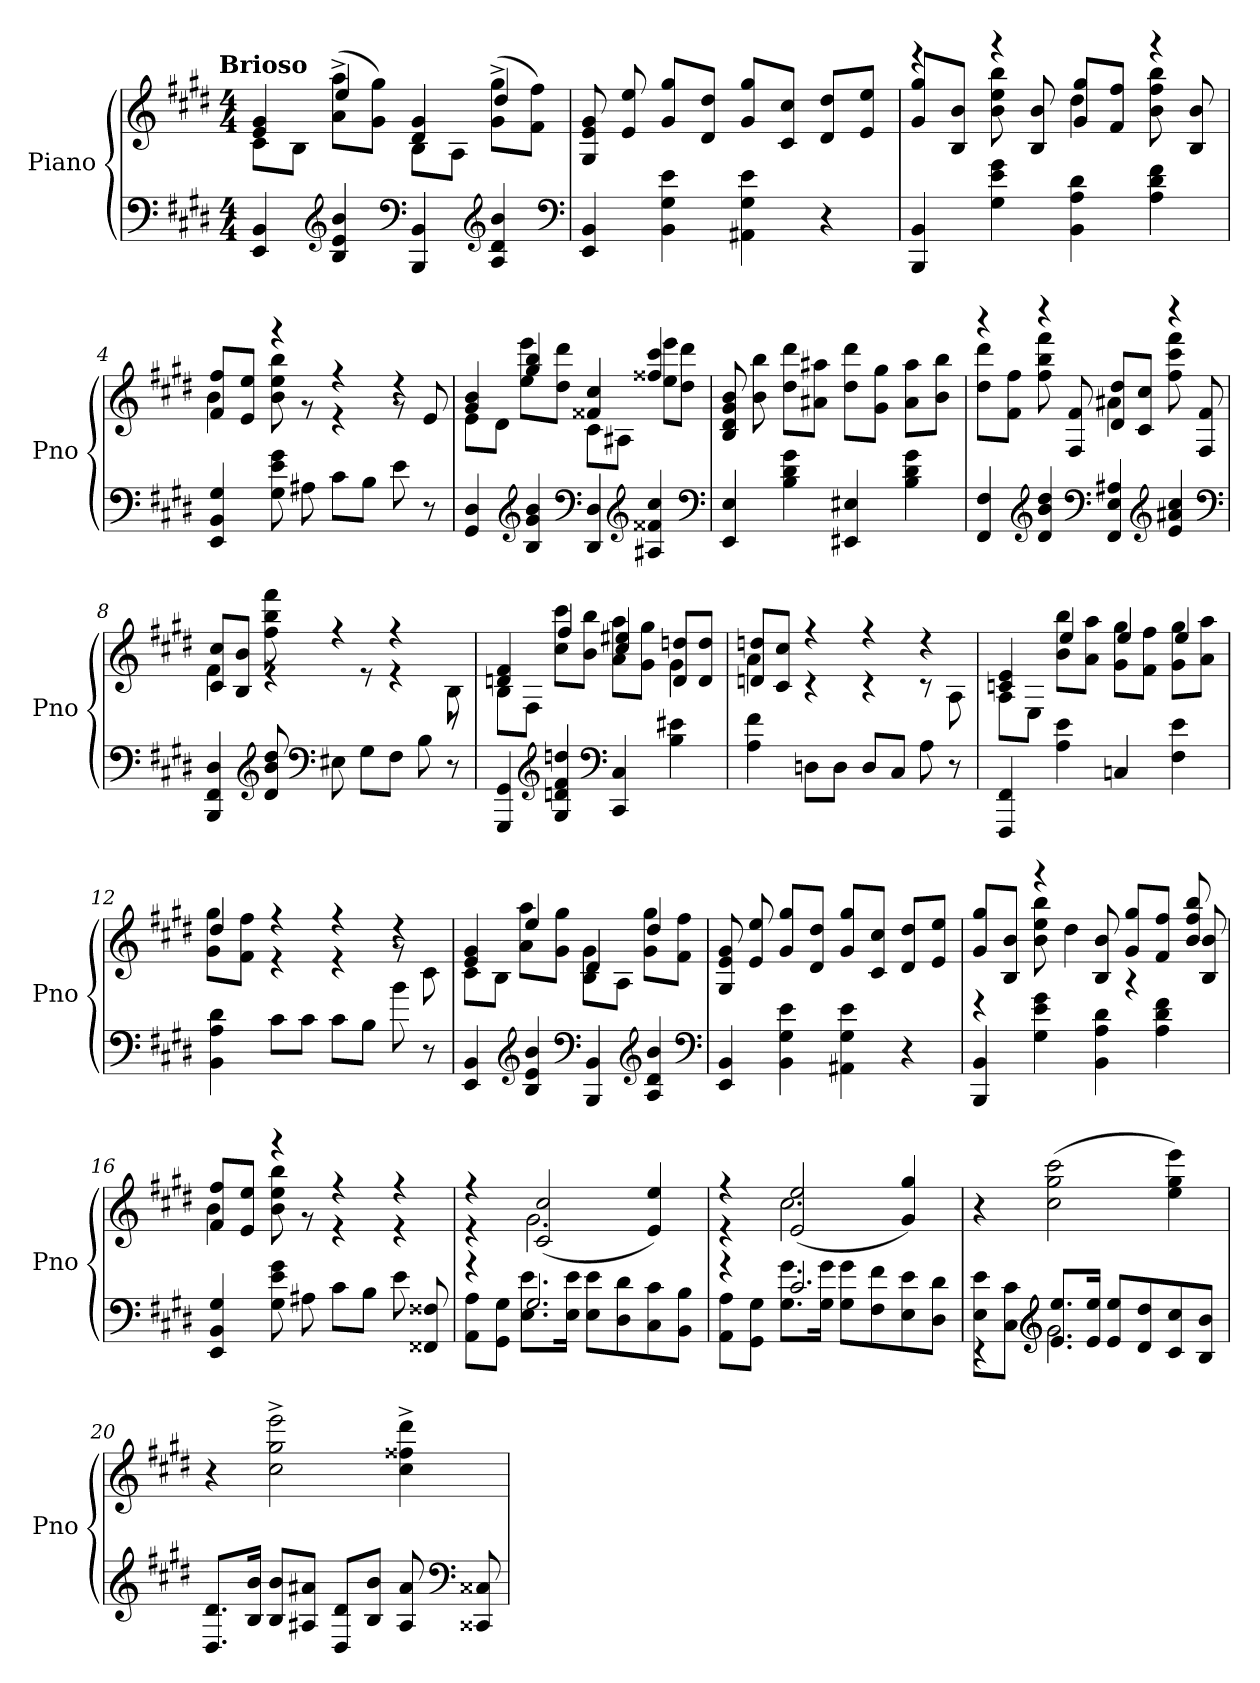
**kern	**kern
*part1	*part1
*staff2	*staff1
*I"Piano	*
*I'Pno	*
*clefF4	*clefG2
*k[f#c#g#d#]	*k[f#c#g#d#]
!!LO:TX:omd:t=Brioso
*M4/4	*M4/4
*MM144	*MM144
=1	=1
*	*^
4EE/ 4BB/	8c#\L	4e/ 4g#/
.	8B\J	.
*clefG2	*	*
4B/ 4e/ 4b/	(8a^\ 8aa^\L	4ee/
.	8g#\ 8gg#\J)	.
*clefF4	*	*
4BBB/ 4BB/	8B\L	4d#/ 4g#/
.	8A\J	.
*clefG2	*	*
4A/ 4d#/ 4b/	(8g#^\ 8gg#^\L	4dd#/
.	8f#\ 8ff#\J)	.
*	*v	*v
*clefF4	*
=2	=2
4EE/ 4BB/	8G#/ 8e/ 8g#/
.	8e/ 8ee/
4BB\ 4G#\ 4e\	8g#/ 8gg#/L
.	8d#/ 8dd#/J
4AA#X\ 4G#\ 4e\	8g#/ 8gg#/L
.	8c#/ 8cc#/J
4r	8d#/ 8dd#/L
.	8e/ 8ee/J
=3	=3
*	*^
4BBB/ 4BB/	4r	8g#/ 8gg#/L
.	.	8B/ 8b/J
4G#\ 4e\ 4g#\	4r	8b\ 8ee\ 8bb\
.	.	8B/ 8b/
4BB\ 4A\ 4d#\	4dd#\	8g#/ 8gg#/L
.	.	8f#/ 8ff#/J
4A\ 4d#\ 4f#\	4r	8b\ 8ff#\ 8bb\
.	.	8B/ 8b/
=4	=4	=4
4EE/ 4BB/ 4G#/	8f#/ 8ff#/L	4b\
.	8e/ 8ee/J	.
8G#\ 8e\ 8g#\	4r	8b\ 8ee\ 8bb\
8A#X\	.	8r
8c#\L	4r	4r
8B\J	.	.
8e\	4r	8r
8r	.	8e/
=5	=5	=5
4GG#/ 4D#/	4g#/ 4b/	8e\L
.	.	8d#\J
*clefG2	*	*
4B/ 4g#/ 4b/	4gg#/ 4bb/	8ee\ 8eee\L
.	.	8dd#\ 8ddd#\J
*clefF4	*	*
4DD#/ 4D#/	4f##X/ 4cc#/	8c#\L
.	.	8A#X\J
*clefG2	*	*
4A#X/ 4f##X/ 4cc#/	4ff##X/ 4ccc#/	8ee\ 8eee\L
.	.	8dd#\ 8ddd#\J
*	*v	*v
*clefF4	*
=6	=6
4EE/ 4E/	8B/ 8d#/ 8g#/ 8b/
.	8b\ 8bb\
4B\ 4d#\ 4g#\	8dd#\ 8ddd#\L
.	8a#X\ 8aa#X\J
4EE#X/ 4E#X/	8dd#\ 8ddd#\L
.	8g#\ 8gg#\J
4B\ 4d#\ 4g#\	8a#\ 8aa#\L
.	8b\ 8bb\J
=7	=7
*	*^
4FF#/ 4F#/	4r	8dd#\ 8ddd#\L
.	.	8f#\ 8ff#\J
*clefG2	*	*
4d#/ 4b/ 4dd#/	4r	8ff#\ 8bb\ 8fff#\
.	.	8F#/ 8f#/
*clefF4	*	*
4FF#/ 4E/ 4A#X/	4a#X\	8d#/ 8dd#/L
.	.	8c#/ 8cc#/J
*clefG2	*	*
4e/ 4a#X/ 4cc#/	4r	8ff#\ 8ccc#\ 8fff#\
.	.	8F#/ 8f#/
*clefF4	*	*
=8	=8	=8
4BBB/ 4FF#/ 4D#/	4f#\	8c#/ 8cc#/L
.	.	8B/ 8b/J
*clefG2	*	*
8d#/ 8b/ 8dd#/	8ff#\ 8bb\ 8fff#\	4r
*clefF4	*	*
8E#X\	4r	.
8G#\L	.	8r
8F#\J	4r	4r
8B\	.	.
8r	8B\	8r
=9	=9	=9
4GGG#/ 4GG#/	8B\L	4dn/ 4f#/
.	8F#\J	.
*clefG2	*	*
4G#/ 4dn/ 4f#/ 4ddn/	8cc#\ 8ccc#\L	4ff#/
.	8b\ 8bb\J	.
*clefF4	*	*
4CC#/ 4C#/	8a\ 8aa\L	4cc#/ 4ee#X/
.	8g#\ 8gg#\J	.
4B\ 4e#X\	4g#\	8d/ 8ddn/L
.	.	8d/ 8dd/J
=10	=10	=10
4A\ 4f#\	4a\	8dn/ 8ddn/L
.	.	8c#/ 8cc#/J
8Dn\L	4r	4r
8D\J	.	.
8D/L	4r	4r
8C#/J	.	.
8A\	4r	8r
8r	.	8A\
=11	=11	=11
4FFF#/ 4FF#/	8A\L	4cn/ 4e/
.	8E\J	.
4A\ 4e\	8b\ 8bb\L	4ee/
.	8a\ 8aa\J	.
4Cn/	8g#\ 8gg#\L	4ee/
.	8f#\ 8ff#\J	.
4F#\ 4e\	8g#\ 8gg#\L	4ee/
.	8a\ 8aa\J	.
=12	=12	=12
4BB\ 4A\ 4d#\	4dd#/	8g#\ 8gg#\L
.	.	8f#\ 8ff#\J
8c#\L	4r	4r
8c#\J	.	.
8c#\L	4r	4r
8B\J	.	.
8b\	4r	8r
8r	.	8c#\
=13	=13	=13
4EE/ 4BB/	4e/ 4g#/	8c#\L
.	.	8B\J
*clefG2	*	*
4B/ 4e/ 4b/	4ee/	8a\ 8aa\L
.	.	8g#\ 8gg#\J
*clefF4	*	*
4BBB/ 4BB/	4d#/	8B\ 8g#\L
.	.	8A\J
*clefG2	*	*
4A/ 4d#/ 4b/	4dd#/	8g#\ 8gg#\L
.	.	8f#\ 8ff#\J
*	*v	*v
*clefF4	*
=14	=14
4EE/ 4BB/	8G#/ 8e/ 8g#/
.	8e/ 8ee/
4BB\ 4G#\ 4e\	8g#/ 8gg#/L
.	8d#/ 8dd#/J
4AA#X\ 4G#\ 4e\	8g#/ 8gg#/L
.	8c#/ 8cc#/J
4r	8d#/ 8dd#/L
.	8e/ 8ee/J
=15	=15
*	*^
4BBB/ 4BB/	8g#/ 8gg#/L	4r
.	8B/ 8b/J	.
4G#\ 4e\ 4g#\	4r	8b\ 8ee\ 8bb\
.	.	4dd#\
4BB\ 4A\ 4d#\	8B/ 8b/	.
.	8g#/ 8gg#/L	4r
4A\ 4d#\ 4f#\	8f#/ 8ff#/J	.
.	8b/ 8ff#/ 8bb/	8B/ 8b/
=16	=16	=16
4EE/ 4BB/ 4G#/	8f#/ 8ff#/L	4b\
.	8e/ 8ee/J	.
8G#\ 8e\ 8g#\	4r	8b\ 8ee\ 8bb\
8A#X\	.	8r
8c#\L	4r	4r
8B\J	.	.
8e\	4r	4r
8FF##X/ 8F##X/	.	.
=17	=17	=17
*^	*	*
4r	8AA\ 8A\L	4r	4r
.	8GG#\ 8G#\J	.	.
2.G#/	8.E\ 8.e\L	2.g#\	(2c#/ 2cc#/
.	16E\ 16e\Jk	.	.
.	8E\ 8e\L	.	.
.	8D#\ 8d#\	.	.
.	8C#\ 8c#\	.	4e/ 4ee/)
.	8BB\ 8B\J	.	.
=18	=18	=18	=18
4r	8AA\ 8A\L	4r	4r
.	8GG#\ 8G#\J	.	.
8.G#\ 8.g#\L	2.c#/	2.cc#\	(2e/ 2ee/
16G#\ 16g#\Jk	.	.	.
8G#\ 8g#\L	.	.	.
8F#\ 8f#\	.	.	.
8E\ 8e\	.	.	4g#/ 4gg#/)
8D#\ 8d#\J	.	.	.
*	*	*v	*v
=19	=19	=19
8E\ 8e\L	4r	4r
8C#\ 8c#\J	.	.
*clefG2	*	*
2.g#\	8.e/ 8.ee/L	(2cc#\ 2gg#\ 2ccc#\
.	16e/ 16ee/Jk	.
.	8e/ 8ee/L	.
.	8d#/ 8dd#/	.
.	8c#/ 8cc#/	4ee\ 4gg#\ 4eee\)
.	8B/ 8b/J	.
*v	*v	*
=20	=20
8.D#/ 8.d#/L	4r
16B/ 16b/Jk	.
8B/ 8b/L	2cc#^\ 2gg#^\ 2eee^\
8A#X/ 8a#X/J	.
8D#/ 8d#/L	.
8B/ 8b/J	.
8A#/ 8a#/	4cc#^\ 4ff##X^\ 4ddd#^\
*clefF4	*
8CC##X/ 8C##X/	.
=	=
*-	*-
